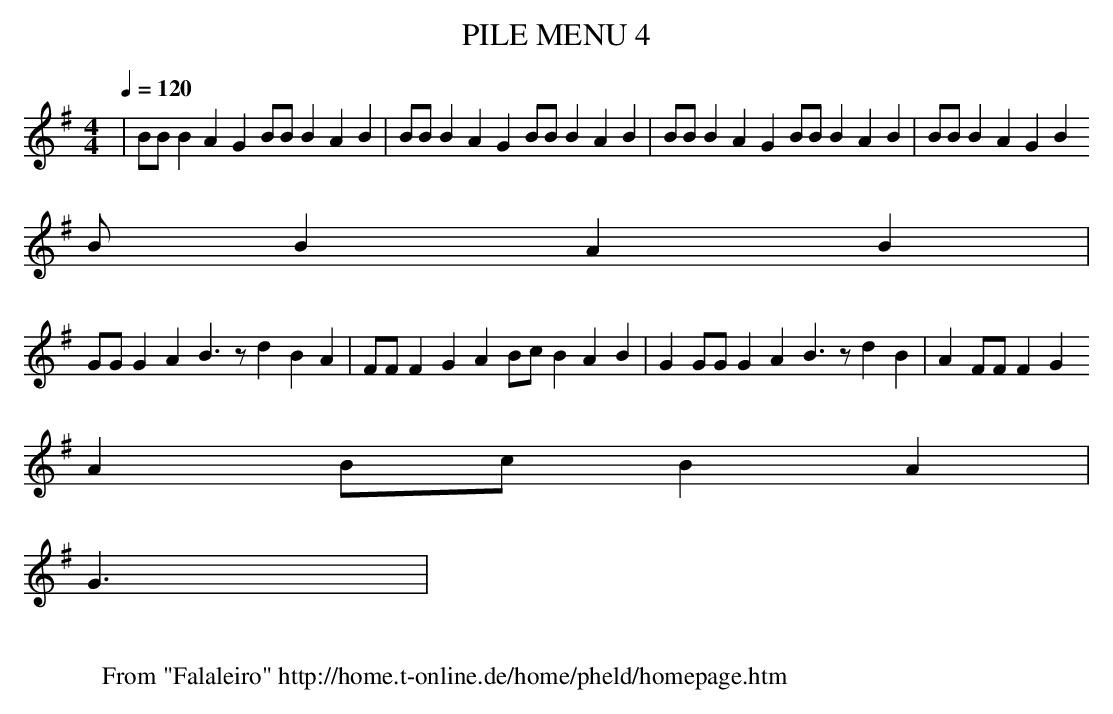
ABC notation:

X:1
T:PILE MENU 4
M:4/4
L:1/4
Q:1/4=120
K:G
|B/2B/2BAG B/2B/2BAB|B/2B/2BAG B/2B/2BAB|B/2B/2BAG B/2B/2BAB|B/2B/2BAG B
/2B/2BAB|
G/2G/2GAB3/2 z/2 dBA|F/2F/2FGA B/2c/2BAB|GG/2G/2GA B3/2 z/2 dB|AF/2F/2FG
 AB/2c/2BA|
G3/2|
W:
W: From "Falaleiro" http://home.t-online.de/home/pheld/homepage.htm
